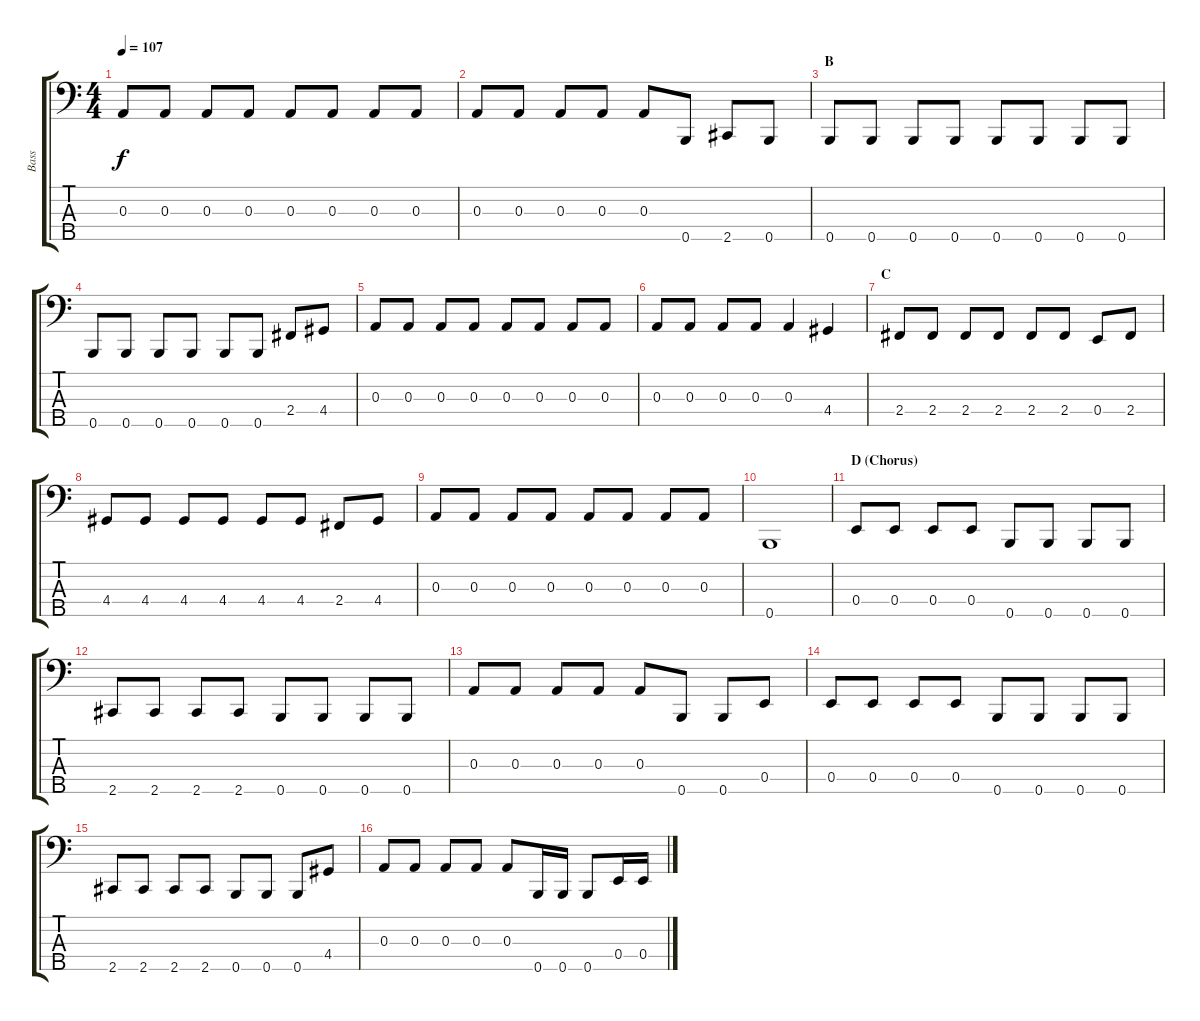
\track ("Bass" "Bass") {instrument electricbassfinger}
\staff {score tabs}
\tuning (G2 D2 A1 E1 B0) {hide}
\ts (4 4)
\tempo 107
\clef f4
\ks c
0.3.8{dy f} 0.3.8 0.3.8 0.3.8 0.3.8 0.3.8 0.3.8 0.3.8 |
0.3.8 0.3.8 0.3.8 0.3.8 0.3.8 0.5.8 2.5.8 0.5.8 |
\section ("" "B")
0.5.8 0.5.8 0.5.8 0.5.8 0.5.8 0.5.8 0.5.8 0.5.8 |
0.5.8 0.5.8 0.5.8 0.5.8 0.5.8 0.5.8 2.4.8 4.4.8 |
0.3.8 0.3.8 0.3.8 0.3.8 0.3.8 0.3.8 0.3.8 0.3.8 |
0.3.8 0.3.8 0.3.8 0.3.8 0.3.4 4.4.4 |
\section ("" "C")
2.4.8 2.4.8 2.4.8 2.4.8 2.4.8 2.4.8 0.4.8 2.4.8 |
4.4.8 4.4.8 4.4.8 4.4.8 4.4.8 4.4.8 2.4.8 4.4.8 |
0.3.8 0.3.8 0.3.8 0.3.8 0.3.8 0.3.8 0.3.8 0.3.8 |
0.5.1 |
\section ("" "D (Chorus)")
0.4.8 0.4.8 0.4.8 0.4.8 0.5.8 0.5.8 0.5.8 0.5.8 |
2.5.8 2.5.8 2.5.8 2.5.8 0.5.8 0.5.8 0.5.8 0.5.8 |
0.3.8 0.3.8 0.3.8 0.3.8 0.3.8 0.5.8 0.5.8 0.4.8 |
0.4.8 0.4.8 0.4.8 0.4.8 0.5.8 0.5.8 0.5.8 0.5.8 |
2.5.8 2.5.8 2.5.8 2.5.8 0.5.8 0.5.8 0.5.8 4.4.8 |
0.3.8 0.3.8 0.3.8 0.3.8 0.3.8 0.5.16 0.5.16 0.5.8 0.4.16 0.4.16
